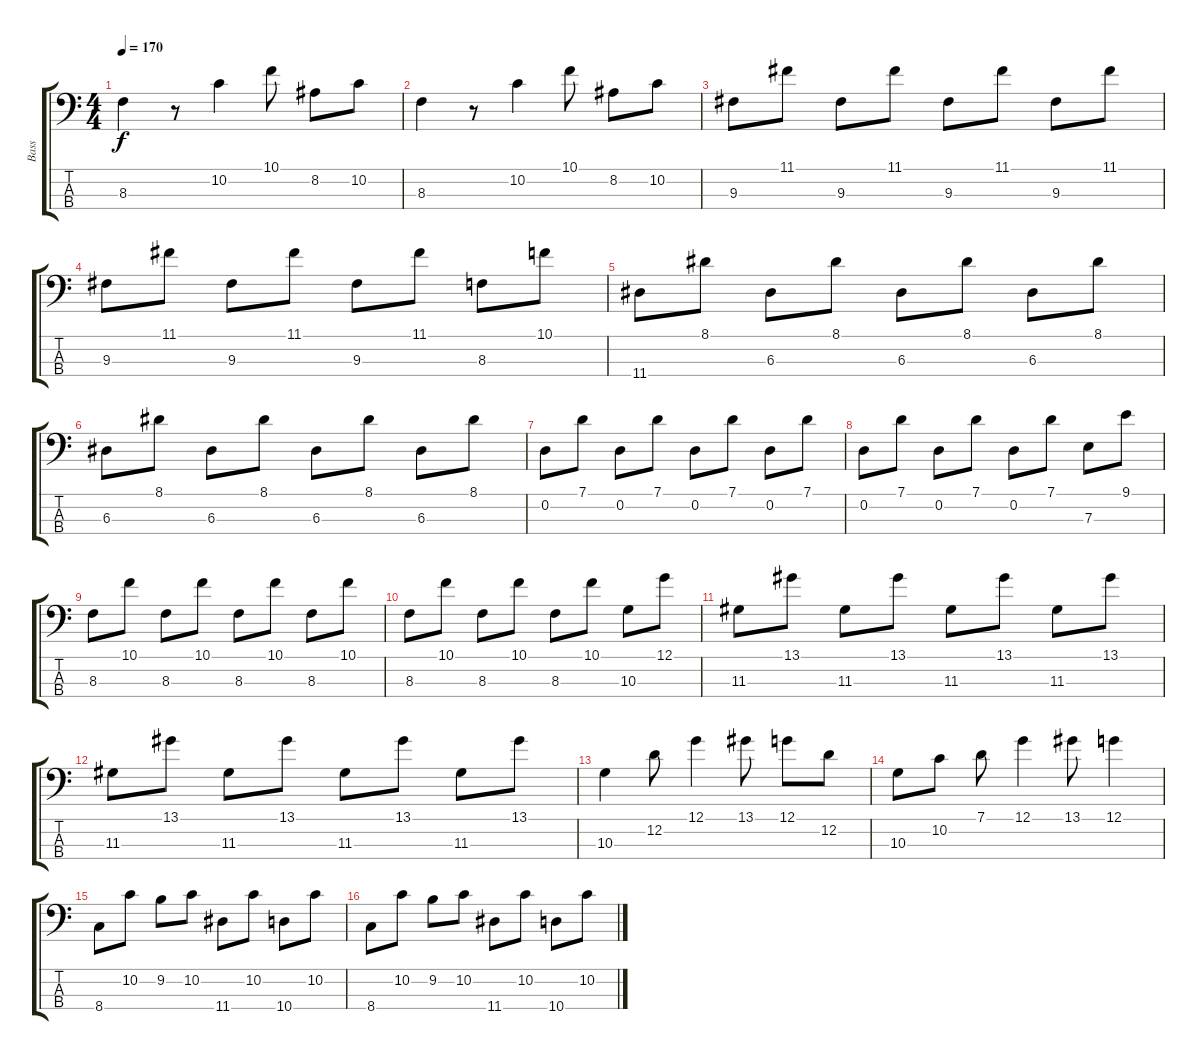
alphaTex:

\track ("Bass" "Bass") {instrument electricbassfinger}
\staff {score tabs}
\tuning (G2 D2 A1 E1) {hide}
\ts (4 4)
\tempo 170
\clef f4
\ks c
8.3.4{dy f} r.8 10.2.4 10.1.8 8.2.8 10.2.8 |
8.3.4 r.8 10.2.4 10.1.8 8.2.8 10.2.8 |
9.3.8 11.1.8 9.3.8 11.1.8 9.3.8 11.1.8 9.3.8 11.1.8 |
9.3.8 11.1.8 9.3.8 11.1.8 9.3.8 11.1.8 8.3.8 10.1.8 |
11.4.8 8.1.8 6.3.8 8.1.8 6.3.8 8.1.8 6.3.8 8.1.8 |
6.3.8 8.1.8 6.3.8 8.1.8 6.3.8 8.1.8 6.3.8 8.1.8 |
0.2.8 7.1.8 0.2.8 7.1.8 0.2.8 7.1.8 0.2.8 7.1.8 |
0.2.8 7.1.8 0.2.8 7.1.8 0.2.8 7.1.8 7.3.8 9.1.8 |
8.3.8 10.1.8 8.3.8 10.1.8 8.3.8 10.1.8 8.3.8 10.1.8 |
8.3.8 10.1.8 8.3.8 10.1.8 8.3.8 10.1.8 10.3.8 12.1.8 |
11.3.8 13.1.8 11.3.8 13.1.8 11.3.8 13.1.8 11.3.8 13.1.8 |
11.3.8 13.1.8 11.3.8 13.1.8 11.3.8 13.1.8 11.3.8 13.1.8 |
10.3.4 12.2.8 12.1.4 13.1.8 12.1.8 12.2.8 |
10.3.8 10.2.8 7.1.8 12.1.4 13.1.8 12.1.4 |
8.4.8 10.2.8 9.2.8 10.2.8 11.4.8 10.2.8 10.4.8 10.2.8 |
8.4.8 10.2.8 9.2.8 10.2.8 11.4.8 10.2.8 10.4.8 10.2.8
